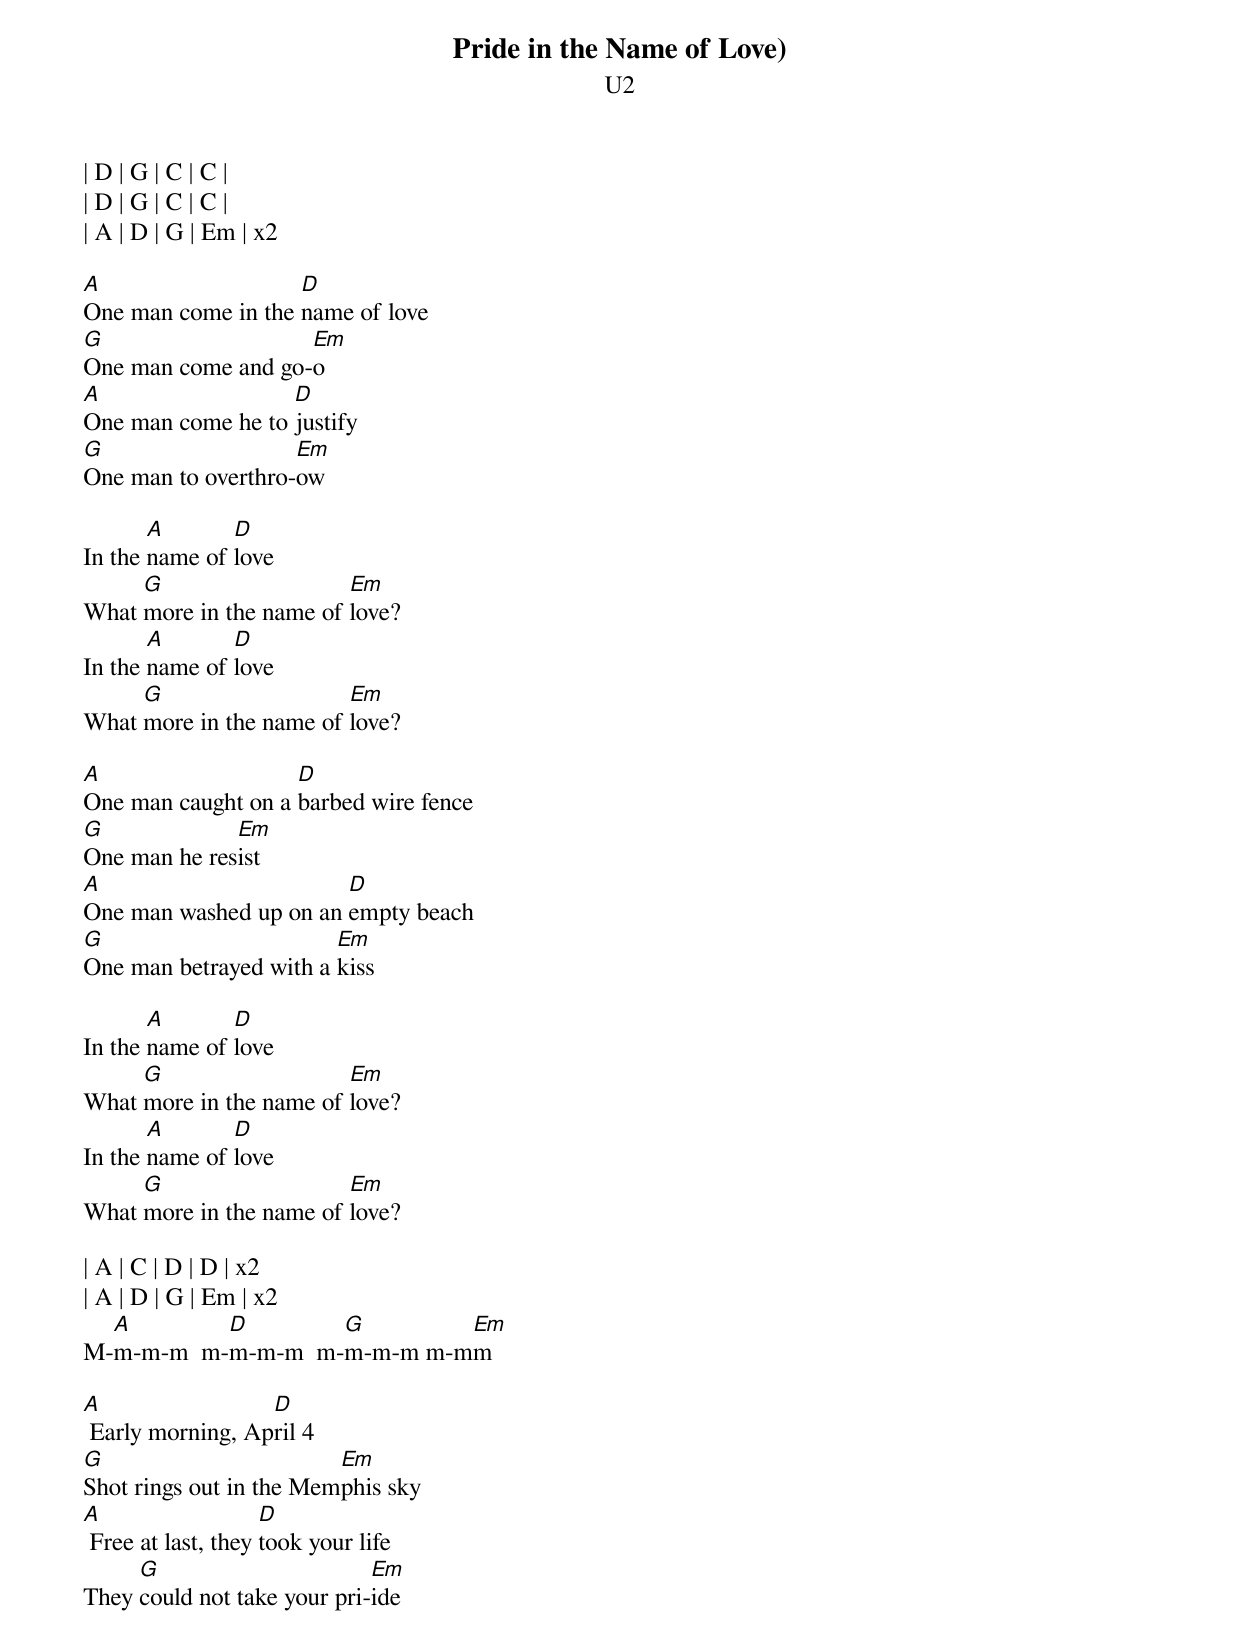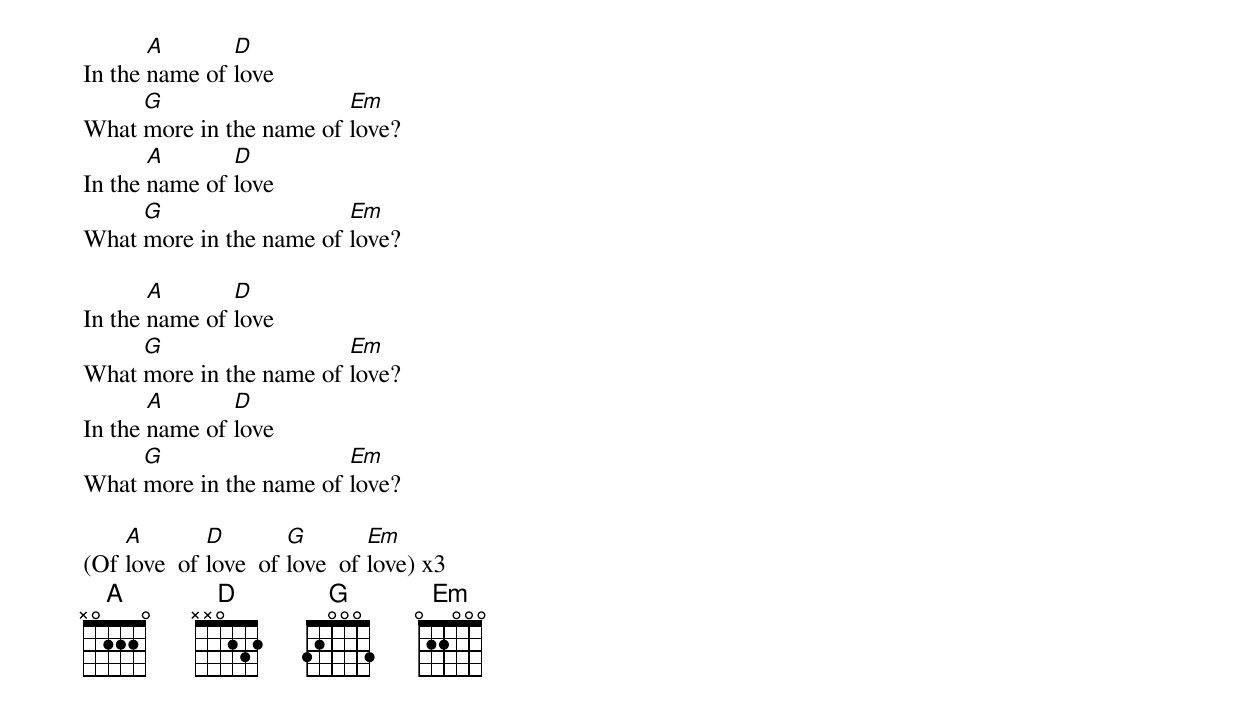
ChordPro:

{title: Pride in the Name of Love)}
{subtitle: U2}

| D | G | C | C |
| D | G | C | C |
| A | D | G | Em | x2

[A]One man come in the [D]name of love
[G]One man come and go-[Em]o
[A]One man come he to [D]justify
[G]One man to overthro-[Em]ow

In the [A]name of [D]love
What [G]more in the name of [Em]love?
In the [A]name of [D]love
What [G]more in the name of [Em]love?

[A]One man caught on a [D]barbed wire fence
[G]One man he res[Em]ist
[A]One man washed up on an [D]empty beach
[G]One man betrayed with a [Em]kiss

In the [A]name of [D]love
What [G]more in the name of [Em]love?
In the [A]name of [D]love
What [G]more in the name of [Em]love?

| A | C | D | D | x2
| A | D | G | Em | x2
M-[A]m-m-m  m-[D]m-m-m  m-[G]m-m-m m-m[Em]m

[A] Early morning, Ap[D]ril 4
[G]Shot rings out in the Mem[Em]phis sky
[A] Free at last, they [D]took your life
They [G]could not take your pri-[Em]ide

In the [A]name of [D]love
What [G]more in the name of [Em]love?
In the [A]name of [D]love
What [G]more in the name of [Em]love?

In the [A]name of [D]love
What [G]more in the name of [Em]love?
In the [A]name of [D]love
What [G]more in the name of [Em]love?

(Of [A]love  of [D]love  of [G]love  of [Em]love) x3
